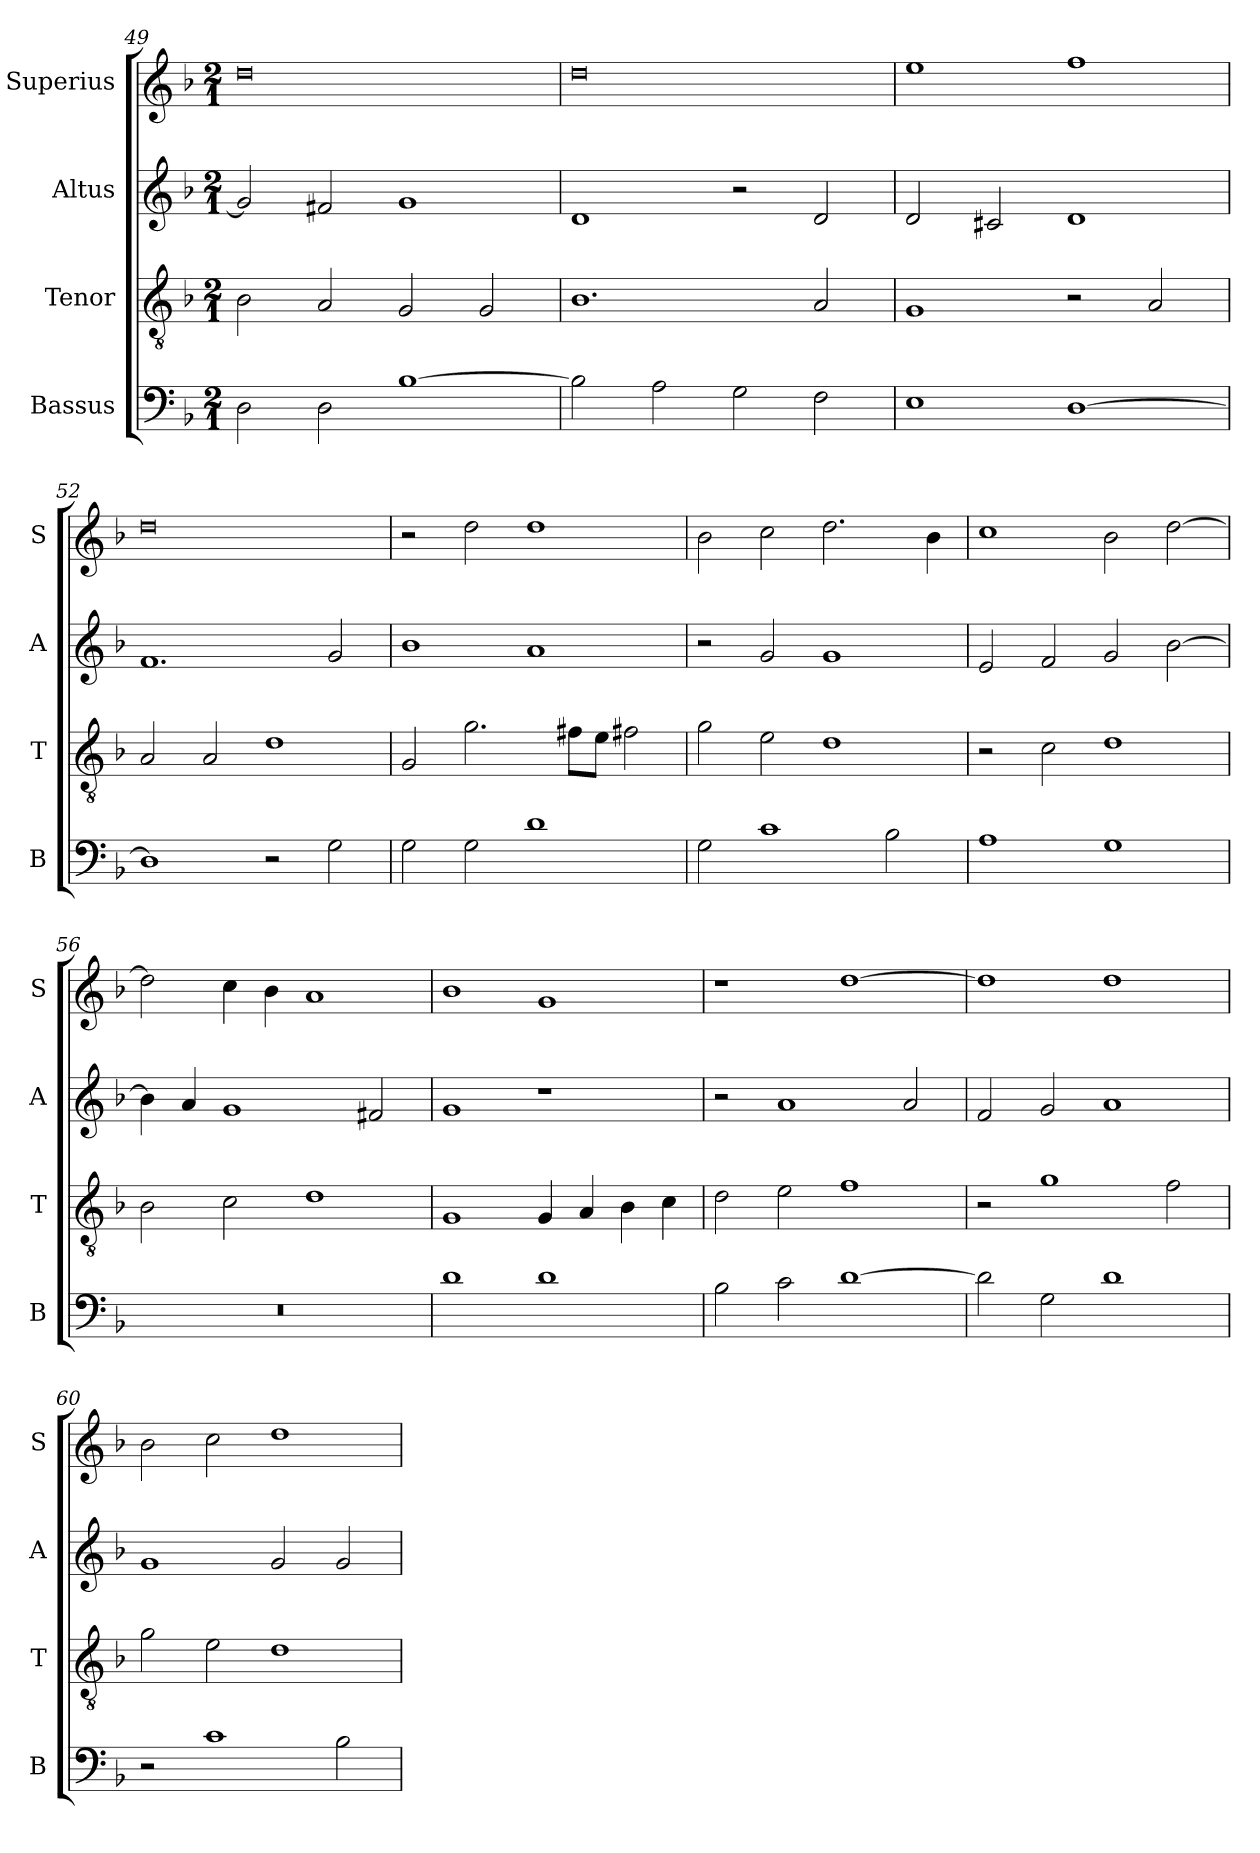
**kern	**kern	**kern	**kern
*part4	*part3	*part2	*part1
*staff4	*staff3	*staff2	*staff1
*I"Bassus	*I"Tenor	*I"Altus	*I"Superius
*I'B	*I'T	*I'A	*I'S
*clefF4	*clefGv2	*clefG2	*clefG2
*k[b-]	*k[b-]	*k[b-]	*k[b-]
*F:	*F:	*F:	*F:
*M2/1	*M2/1	*M2/1	*M2/1
=49	=49	=49	=49
2D	2B-	2g]	0dd
2D	2A	2f#X	.
[1B-	2G	1g	.
.	2G	.	.
=50	=50	=50	=50
2B-]	1.B-	1d	0dd
2A	.	.	.
2G	.	2r	.
2F	2A	2d	.
=51	=51	=51	=51
1E	1G	2d	1ee
.	.	2c#X	.
[1D	2r	1d	1ff
.	2A	.	.
=52	=52	=52	=52
1D]	2A	1.f	0dd
.	2A	.	.
2r	1d	.	.
2G	.	2g	.
=53	=53	=53	=53
2G	2G	1b-	2r
2G	2.g	.	2dd
1d	.	1a	1dd
.	8f#XL	.	.
.	8eJ	.	.
.	2f#X	.	.
=54	=54	=54	=54
2G	2g	2r	2b-
1c	2e	2g	2cc
.	1d	1g	2.dd
2B-	.	.	.
.	.	.	4b-
=55	=55	=55	=55
1A	2r	2e	1cc
.	2c	2f	.
1G	1d	2g	2b-
.	.	[2b-	[2dd
=56	=56	=56	=56
0r	2B-	4b-]	2dd]
.	.	4a	.
.	2c	1g	4cc
.	.	.	4b-
.	1d	.	1a
.	.	2f#X	.
=57	=57	=57	=57
1d	1G	1g	1b-
1d	4G	1r	1g
.	4A	.	.
.	4B-	.	.
.	4c	.	.
=58	=58	=58	=58
2B-	2d	2r	1r
2c	2e	1a	.
[1d	1f	.	[1dd
.	.	2a	.
=59	=59	=59	=59
2d]	2r	2f	1dd]
2G	1g	2g	.
1d	.	1a	1dd
.	2f	.	.
=60	=60	=60	=60
2r	2g	1g	2b-
1c	2e	.	2cc
.	1d	2g	1dd
2B-	.	2g	.
=	=	=	=
*-	*-	*-	*-
